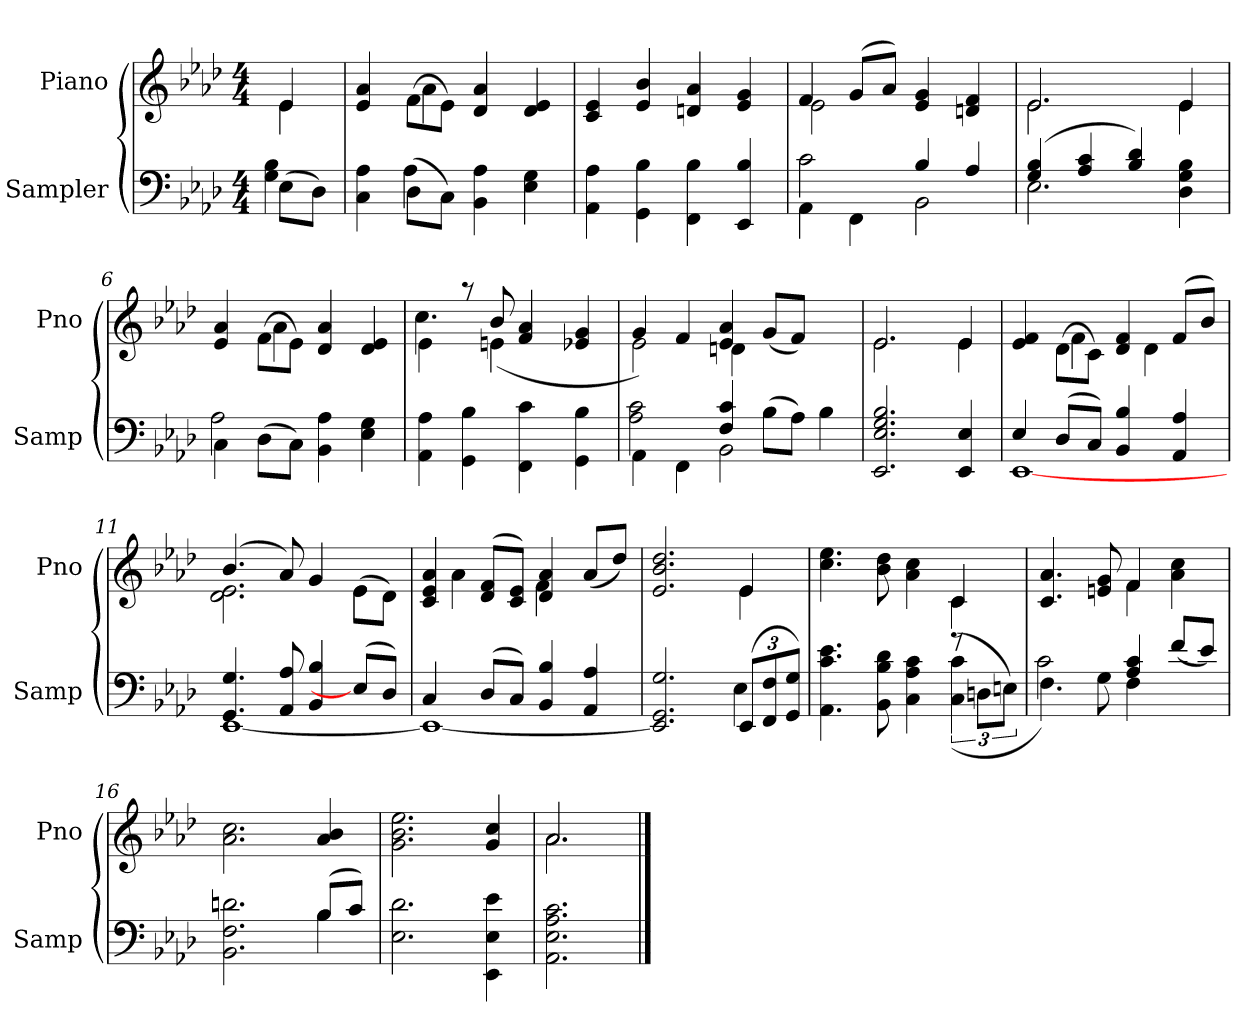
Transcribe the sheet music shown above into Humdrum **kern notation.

**kern	**kern
*part2	*part1
*staff2	*staff1
*I"Sampler	*I"Piano
*I'Samp	*I'Pno
*clefF4	*clefG2
*k[b-e-a-d-]	*k[b-e-a-d-]
*A-:	*A-:
*M4/4	*M4/4
=1	=1
*^	*^
(8E-\L	4G 4B-	4e-/	4e-
8D-\J)	.	.	.
=2	=2	=2	=2
4C 4A-	4ryy	4e- 4a-	4ryy
(8D-\L	4A-	(8f\L	4a-
8C\J)	.	8e-\J)	.
4BB- 4A-	2ryy	4d- 4a-	2ryy
4E- 4G	.	4d- 4e-	.
*v	*v	*	*
*	*v	*v
=3	=3
4AA- 4A-	4c 4e-
4GG 4B-	4e- 4b-
4FF 4B-	4dn 4a-
4EE- 4B-	4e- 4g
=4	=4
*^	*^
4AA-\	2c	4f/	2e-
4FF\	.	(8g/L	.
.	.	8a-/J)	.
4B-/	2BB-	4e- 4g	2ryy
4A-/	.	4dn 4f	.
=5	=5	=5	=5
(4G/ 4B-/	2.E-	2.e-/	2.e-
4A-/ 4c/	.	.	.
4B-/ 4d-/)	.	.	.
4D- 4G 4B-	4ryy	4e-/	4e-
=6	=6	=6	=6
4C\	2A-	4e- 4a-	4ryy
(8D-\L	.	(8f\L	4a-
8C\J)	.	8e-\J)	.
4BB- 4A-	2ryy	4d- 4a-	2ryy
4E- 4G	.	4d- 4e-	.
*v	*v	*	*
=7	=7	=7
4AA- 4A-	4e-\	4.cc
4GG 4B-	8r	.
.	8b-/	(4en
4FF 4c	4f 4a-	.
.	.	4.ryy
4GG 4B-	4e-X 4g	.
=8	=8	=8
*^	*	*
4AA-\	2A- 2c	4g/)	2e-
4FF\	.	4f/	.
4F/ 4c/	2BB-	4e- 4a-	4dn
(8B-\L	.	(8g/L	4ryy
8A-\J)	.	8f/J)	.
4ryy	4B-	4ryy	4ryy
*v	*v	*	*
=9	=9	=9
2.EE- 2.E- 2.G 2.B-	2.e-/	2.e-
4EE- 4E-	4e-/	4e-
=10	=10	=10
*^	*	*
4E-/	[1EE-	4e- 4f	4ryy
(8D-/L	.	(8d-\L	4f
8C/J)	.	8c\J)	.
4BB-/ 4B-/	.	4d- 4f	8ryy
.	.	.	4d-
4AA-/ 4A-/	.	(8f/L	.
.	.	8b-/J)	8ryy
=11	=11	=11	=11
4.GG/ 4.G/	[1EE-	(4.b-/	2.d- 2.e-
8AA-/ 8A-/	.	8a-/)	.
4BB-/ 4B-/	.	4g/	.
(8E-/L]	.	(8e-\L	4e-
8D-/J)	.	8d-\J)	.
=12	=12	=12	=12
4C/	1EE-_	4c 4e- 4a-	8ryy
.	.	.	4a-
(8D-/L	.	(8d-/ 8f/L	.
8C/J)	.	8c/ 8e-/J)	8ryy
4BB-/ 4B-/	.	4d- 4a-	4f
4AA-/ 4A-/	.	(8a-/L	4ryy
.	.	8dd-/J)	.
=13	=13	=13	=13
2.EE-] 2.GG 2.G	2.ryy	2.e- 2.b- 2.dd-	2.ryy
(12EE-/L	4E-	4e-/	4e-
12FF/ 12F/	.	.	.
12GG/ 12G/J)	.	.	.
=14	=14	=14	=14
4.AA- 4.c 4.e-	2.ryy	4.cc 4.ee-	2.ryy
8BB- 8B- 8d-	.	8b- 8dd-	.
4C 4A- 4c	.	4a- 4cc	.
(12r	(4C 4c	4c/	4c
12Dn\L	.	.	.
12En\J)	.	.	.
=15	=15	=15	=15
4.F\)	2c	4.c 4.a-	2ryy
8G\	.	8en 8g	.
4A- 4c	4F	4f/	4f
(8f/L	4ryy	4a- 4cc	4ryy
8e-/J)	.	.	.
*	*	*v	*v
=16	=16	=16
2.BB- 2.F 2.dn	2.ryy	2.a- 2.cc
(8B-/L	4B-	4a- 4b-
8c/J)	.	.
*v	*v	*
=17	=17
2.E- 2.d-	2.g 2.b- 2.ee-
4EE- 4E- 4e-	4g 4cc
=18	=18
*	*^
2.AA- 2.E- 2.A- 2.c	2.a-/	2.a-
*	*v	*v
==	==
*-	*-
